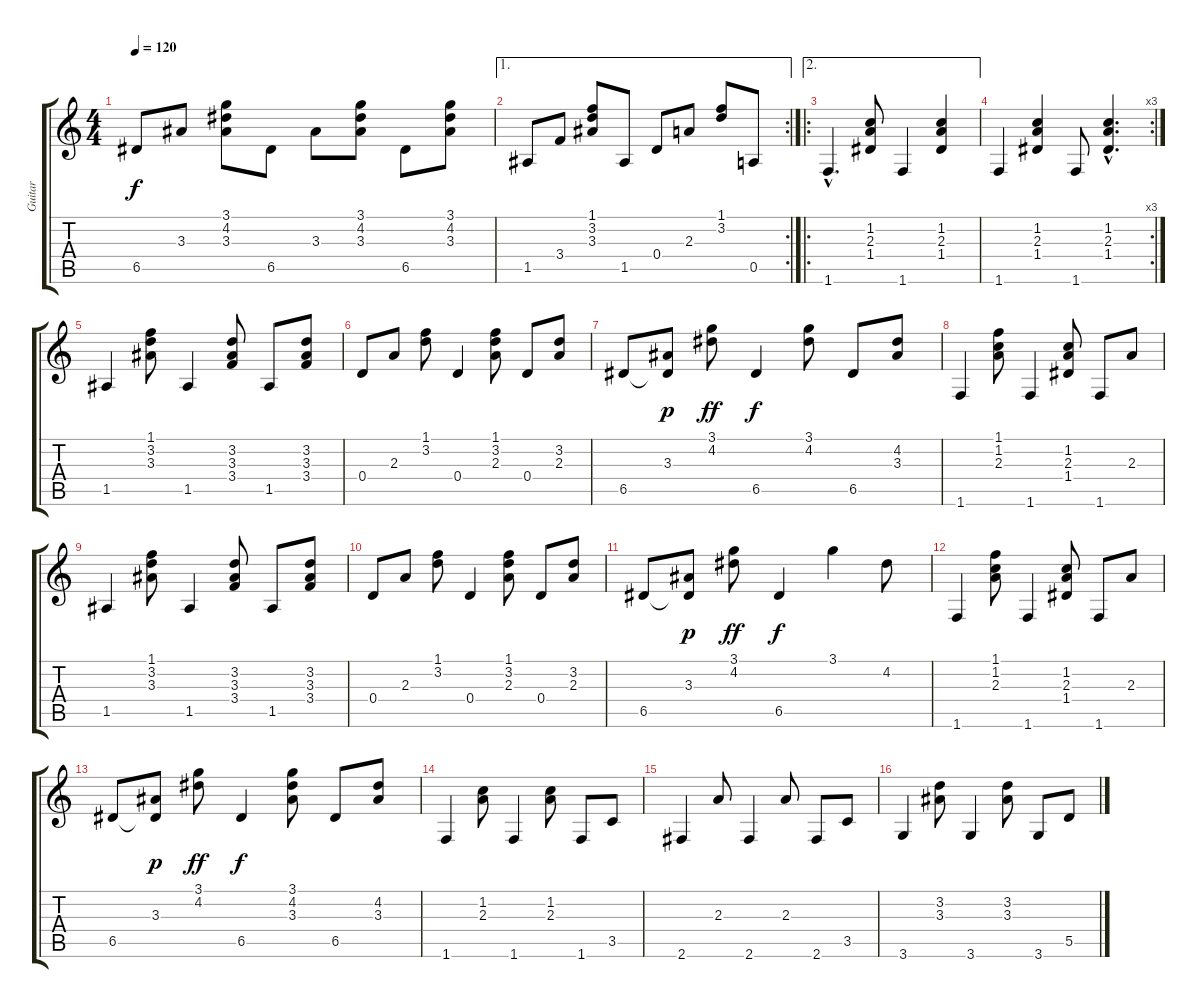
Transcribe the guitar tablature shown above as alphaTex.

\track ("Guitar" "Guitar") {instrument acousticguitarnylon}
\staff {score tabs}
\tuning (E4 B3 G3 D3 A2 E2) {hide}
\ts (4 4)
\tempo 120
\clef g2
\ks c
6.5.8{dy f} 3.3.8 (3.1 4.2 3.3).8 6.5.8 3.3.8 (3.1 4.2 3.3).8 6.5.8 (3.1 4.2 3.3).8 |
\ae 1
\rc 2
1.5.8 3.4.8 (1.1 3.2 3.3).8 1.5.8 0.4.8 2.3.8 (1.1 3.2).8 0.5.8 |
\ae 2
\ro
1.6{hac}.4{d} (1.2 2.3 1.4).8 1.6.4 (1.2 2.3 1.4).4 |
\rc 3
1.6.4 (1.2 2.3 1.4).4 1.6.8 (1.2{hac} 2.3{hac} 1.4{hac}).4{d} |
1.5.4 (1.1 3.2 3.3).8 1.5.4 (3.2 3.3 3.4).8 1.5.8 (3.2 3.3 3.4).8 |
0.4.8 2.3.8 (1.1 3.2).8 0.4.4 (1.1 3.2 2.3).8 0.4.8 (3.2 2.3).8 |
6.5.8 (3.3 6.5{t}).8{dy p} (3.1 4.2).8{dy ff} 6.5.4{dy f} (3.1 4.2).8 6.5.8 (4.2 3.3).8 |
1.6.4 (1.1 1.2 2.3).8 1.6.4 (1.2 2.3 1.4).8 1.6.8 2.3.8 |
1.5.4 (1.1 3.2 3.3).8 1.5.4 (3.2 3.3 3.4).8 1.5.8 (3.2 3.3 3.4).8 |
0.4.8 2.3.8 (1.1 3.2).8 0.4.4 (1.1 3.2 2.3).8 0.4.8 (3.2 2.3).8 |
6.5.8 (3.3 6.5{t}).8{dy p} (3.1 4.2).8{dy ff} 6.5.4{dy f} 3.1.4 4.2.8 |
1.6.4 (1.1 1.2 2.3).8 1.6.4 (1.2 2.3 1.4).8 1.6.8 2.3.8 |
6.5.8 (3.3 6.5{t}).8{dy p} (3.1 4.2).8{dy ff} 6.5.4{dy f} (3.1 4.2 3.3).8 6.5.8 (4.2 3.3).8 |
1.6.4 (1.2 2.3).8 1.6.4 (1.2 2.3).8 1.6.8 3.5.8 |
2.6.4 2.3.8 2.6.4 2.3.8 2.6.8 3.5.8 |
3.6.4 (3.2 3.3).8 3.6.4 (3.2 3.3).8 3.6.8 5.5.8
